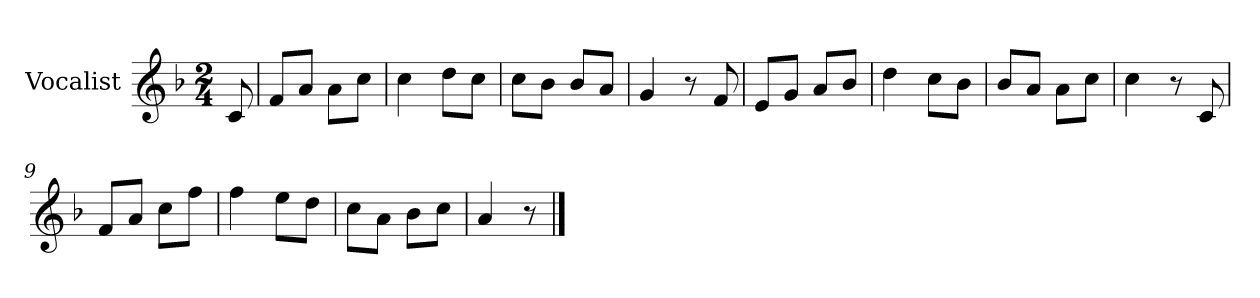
**kern
*part1
*staff1
*I"Vocalist
*k[b-]
*F:
*M2/4
=
8c
=1
8fL
8aJ
8aL
8ccJ
=2
4cc
8ddL
8ccJ
=3
8ccL
8b-J
8b-L
8aJ
=4
4g
8r
8f
=5
8eL
8gJ
8aL
8b-J
=6
4dd
8ccL
8b-J
=7
8b-L
8aJ
8aL
8ccJ
=8
4cc
8r
8c
=9
8fL
8aJ
8ccL
8ffJ
=10
4ff
8eeL
8ddJ
=11
8ccL
8aJ
8b-L
8ccJ
=12
4a
8r
==
*-
